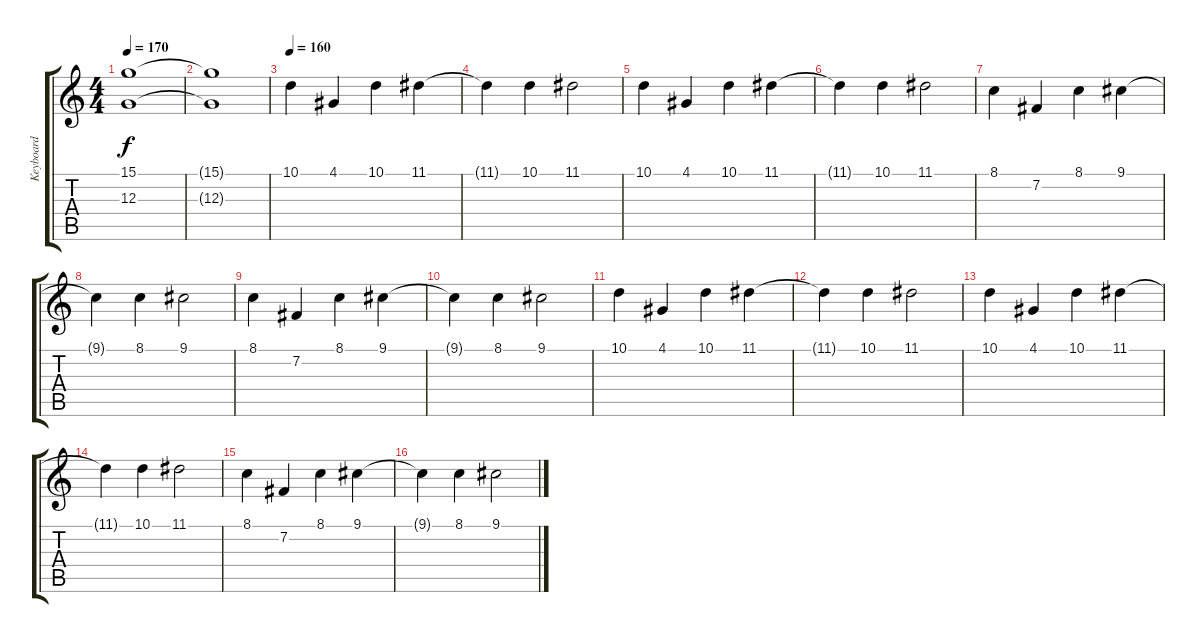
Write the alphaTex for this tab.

\track ("Keyboard" "Keyboard") {instrument pad4choir}
\staff {score tabs}
\tuning (E4 B3 G3 D3 A2 E2) {hide}
\ts (4 4)
\tempo 170
\clef g2
\ks c
(15.1 12.3).1{dy f} |
(15.1{t} 12.3{t}).1 |
\tempo 160
10.1.4 4.1.4 10.1.4 11.1.4 |
11.1{t}.4 10.1.4 11.1.2 |
10.1.4 4.1.4 10.1.4 11.1.4 |
11.1{t}.4 10.1.4 11.1.2 |
8.1.4 7.2.4 8.1.4 9.1.4 |
9.1{t}.4 8.1.4 9.1.2 |
8.1.4 7.2.4 8.1.4 9.1.4 |
9.1{t}.4 8.1.4 9.1.2 |
10.1.4 4.1.4 10.1.4 11.1.4 |
11.1{t}.4 10.1.4 11.1.2 |
10.1.4 4.1.4 10.1.4 11.1.4 |
11.1{t}.4 10.1.4 11.1.2 |
8.1.4 7.2.4 8.1.4 9.1.4 |
9.1{t}.4 8.1.4 9.1.2
